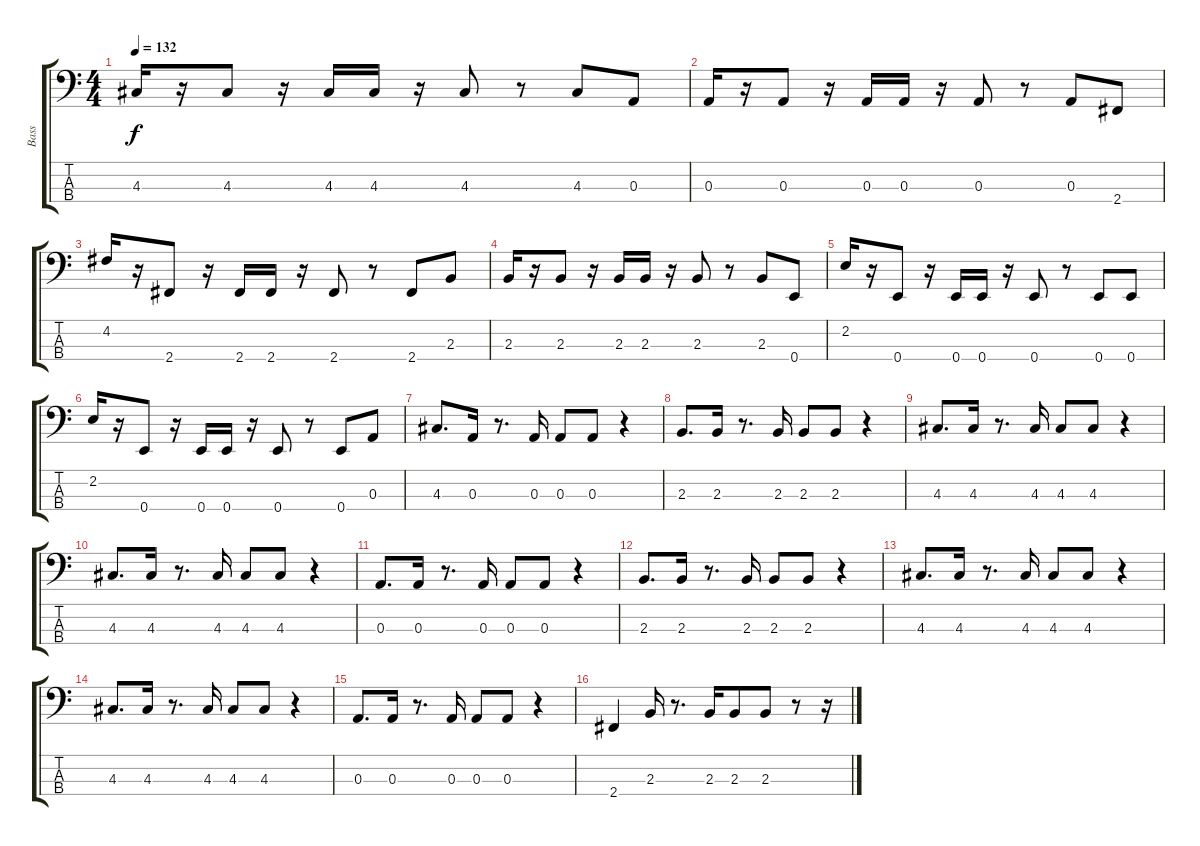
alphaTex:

\track ("Bass" "Bass") {instrument electricbasspick}
\staff {score tabs}
\tuning (G2 D2 A1 E1) {hide}
\ts (4 4)
\tempo 132
\clef f4
\ks c
4.3.16{dy f} r.16 4.3.8 r.16 4.3.16 4.3.16 r.16 4.3.8 r.8 4.3.8 0.3.8 |
0.3.16 r.16 0.3.8 r.16 0.3.16 0.3.16 r.16 0.3.8 r.8 0.3.8 2.4.8 |
4.2.16 r.16 2.4.8 r.16 2.4.16 2.4.16 r.16 2.4.8 r.8 2.4.8 2.3.8 |
2.3.16 r.16 2.3.8 r.16 2.3.16 2.3.16 r.16 2.3.8 r.8 2.3.8 0.4.8 |
2.2.16 r.16 0.4.8 r.16 0.4.16 0.4.16 r.16 0.4.8 r.8 0.4.8 0.4.8 |
2.2.16 r.16 0.4.8 r.16 0.4.16 0.4.16 r.16 0.4.8 r.8 0.4.8 0.3.8 |
4.3.8{d} 0.3.16 r.8{d} 0.3.16 0.3.8 0.3.8 r.4 |
2.3.8{d} 2.3.16 r.8{d} 2.3.16 2.3.8 2.3.8 r.4 |
4.3.8{d} 4.3.16 r.8{d} 4.3.16 4.3.8 4.3.8 r.4 |
4.3.8{d} 4.3.16 r.8{d} 4.3.16 4.3.8 4.3.8 r.4 |
0.3.8{d} 0.3.16 r.8{d} 0.3.16 0.3.8 0.3.8 r.4 |
2.3.8{d} 2.3.16 r.8{d} 2.3.16 2.3.8 2.3.8 r.4 |
4.3.8{d} 4.3.16 r.8{d} 4.3.16 4.3.8 4.3.8 r.4 |
4.3.8{d} 4.3.16 r.8{d} 4.3.16 4.3.8 4.3.8 r.4 |
0.3.8{d} 0.3.16 r.8{d} 0.3.16 0.3.8 0.3.8 r.4 |
2.4.4 2.3.16 r.8{d} 2.3.16 2.3.8 2.3.8 r.8 r.16
